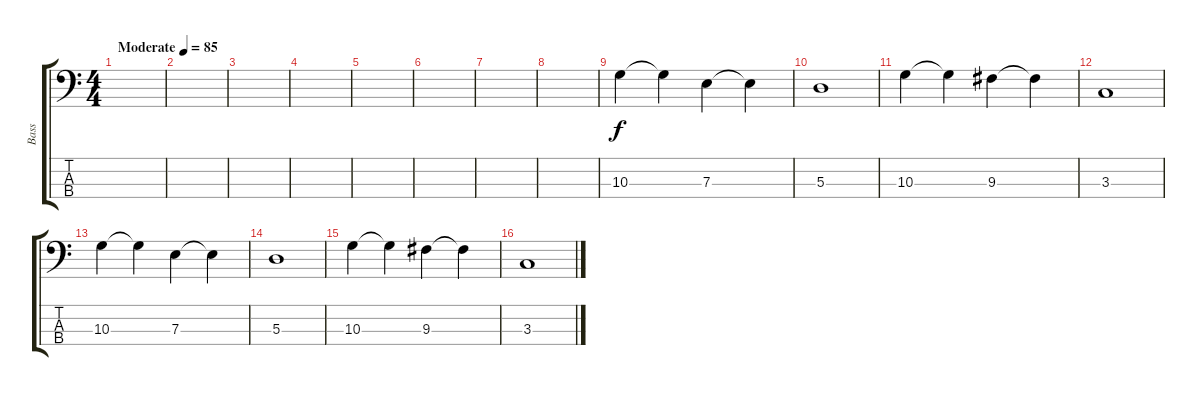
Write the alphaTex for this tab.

\track ("Bass" "Bass") {instrument electricbassfinger}
\staff {score tabs}
\tuning (G2 D2 A1 D1) {hide}
\ts (4 4)
\tempo (85 "Moderate")
\clef f4
\ks c
|
|
|
|
|
|
|
|
10.3.4 10.3{t}.4 7.3.4 7.3{t}.4 |
5.3.1 |
10.3.4 10.3{t}.4 9.3.4 9.3{t}.4 |
3.3.1 |
10.3.4 10.3{t}.4 7.3.4 7.3{t}.4 |
5.3.1 |
10.3.4 10.3{t}.4 9.3.4 9.3{t}.4 |
3.3.1
